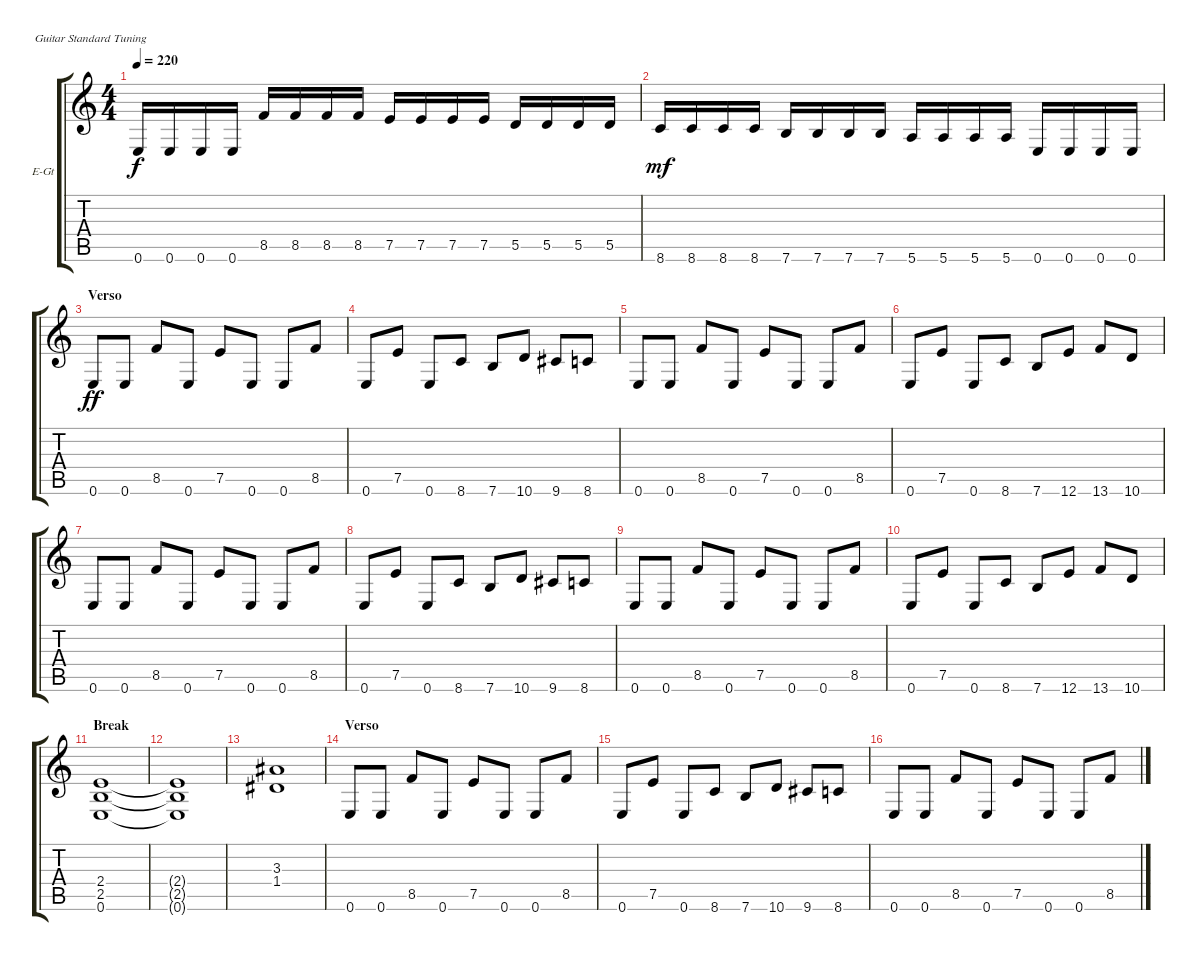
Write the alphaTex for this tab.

\defaultSystemsLayout 4
\bracketExtendMode groupsimilarinstruments
\firstSystemTrackNameOrientation horizontal
\otherSystemsTrackNameOrientation horizontal
\track ("Electric Guitar" "E-Gt") {instrument distortionguitar}
\staff {score tabs}
\tuning (E4 B3 G3 D3 A2 E2)
\ts (4 4)
\tempo 220
\clef g2
\ks c
0.6.16{dy f} 0.6.16 0.6.16 0.6.16 8.5.16 8.5.16 8.5.16 8.5.16 7.5.16 7.5.16 7.5.16 7.5.16 5.5.16 5.5.16 5.5.16 5.5.16 |
8.6.16{dy mf} 8.6.16 8.6.16 8.6.16 7.6.16 7.6.16 7.6.16 7.6.16 5.6.16 5.6.16 5.6.16 5.6.16 0.6.16 0.6.16 0.6.16 0.6.16 |
\section ("" "Verso")
0.6.8{dy ff} 0.6.8 8.5.8 0.6.8 7.5.8 0.6.8 0.6.8 8.5.8 |
0.6.8 7.5.8 0.6.8 8.6.8 7.6.8 10.6.8 9.6.8 8.6.8 |
0.6.8 0.6.8 8.5.8 0.6.8 7.5.8 0.6.8 0.6.8 8.5.8 |
0.6.8 7.5.8 0.6.8 8.6.8 7.6.8 12.6.8 13.6.8 10.6.8 |
0.6.8 0.6.8 8.5.8 0.6.8 7.5.8 0.6.8 0.6.8 8.5.8 |
0.6.8 7.5.8 0.6.8 8.6.8 7.6.8 10.6.8 9.6.8 8.6.8 |
0.6.8 0.6.8 8.5.8 0.6.8 7.5.8 0.6.8 0.6.8 8.5.8 |
0.6.8 7.5.8 0.6.8 8.6.8 7.6.8 12.6.8 13.6.8 10.6.8 |
\section ("" "Break")
(0.6 2.5 2.4).1 |
(0.6{t} 2.5{t} 2.4{t}).1 |
(1.4 3.3).1 |
\section ("" "Verso")
0.6.8 0.6.8 8.5.8 0.6.8 7.5.8 0.6.8 0.6.8 8.5.8 |
0.6.8 7.5.8 0.6.8 8.6.8 7.6.8 10.6.8 9.6.8 8.6.8 |
0.6.8 0.6.8 8.5.8 0.6.8 7.5.8 0.6.8 0.6.8 8.5.8
